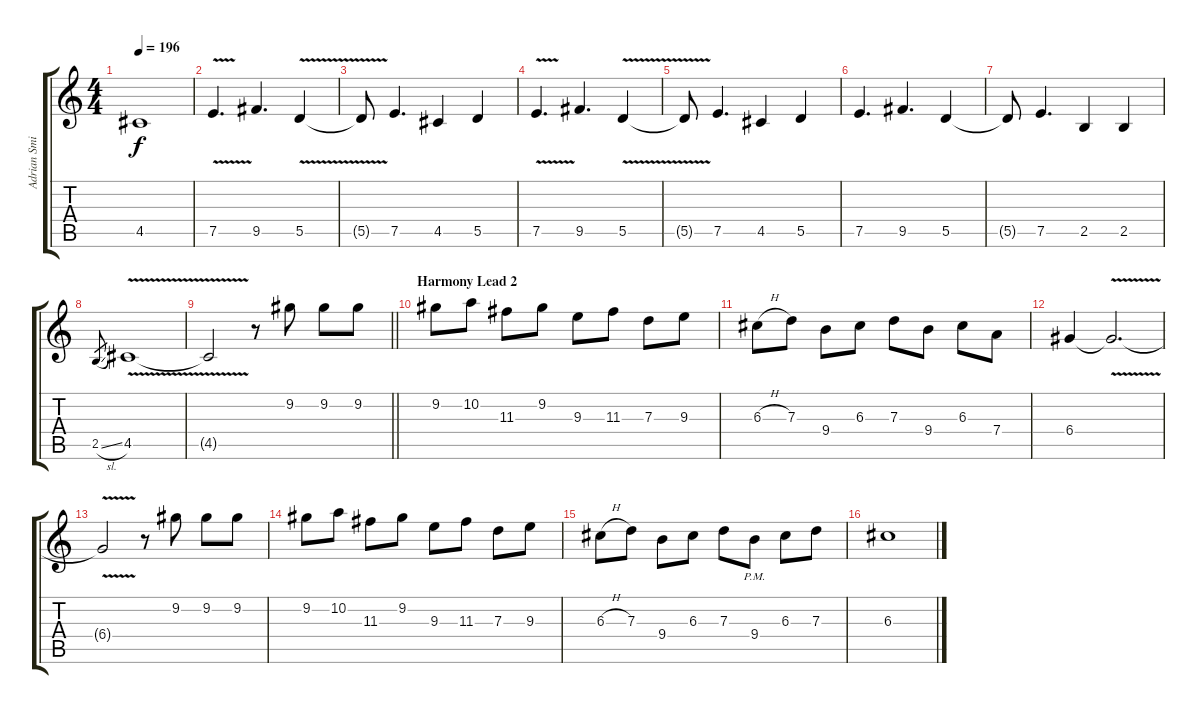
\track ("Adrian Smith" "Adrian Smi") {instrument overdrivenguitar}
\staff {score tabs}
\tuning (E4 B3 G3 D3 A2 E2) {hide}
\ts (4 4)
\tempo 196
\clef g2
\ks c
4.5{t}.1{dy f} |
7.5{v}.4{d} 9.5.4{d} 5.5{v}.4 |
5.5{t}.8 7.5.4{d} 4.5.4 5.5.4 |
7.5{v}.4{d} 9.5.4{d} 5.5{v}.4 |
5.5{t}.8 7.5.4{d} 4.5.4 5.5.4 |
7.5.4{d} 9.5.4{d} 5.5.4 |
5.5{t}.8 7.5.4{d} 2.5.4 2.5.4 |
2.5{sl}.8{gr} 4.5{v}.1 |
\barLineRight lightlight
4.5{t}.2 r.8 9.2.8 9.2.8 9.2.8 |
\section ("" "Harmony Lead 2")
9.2.8 10.2.8 11.3.8 9.2.8 9.3.8 11.3.8 7.3.8 9.3.8 |
6.3{h}.8 7.3.8 9.4.8 6.3.8 7.3.8 9.4.8 6.3.8 7.4.8 |
6.4.4 6.4{v t}.2{d} |
6.4{t}.2 r.8 9.2.8 9.2.8 9.2.8 |
9.2.8 10.2.8 11.3.8 9.2.8 9.3.8 11.3.8 7.3.8 9.3.8 |
6.3{h}.8 7.3.8 9.4.8 6.3.8 7.3.8 9.4{pm}.8 6.3.8 7.3.8 |
6.3.1
